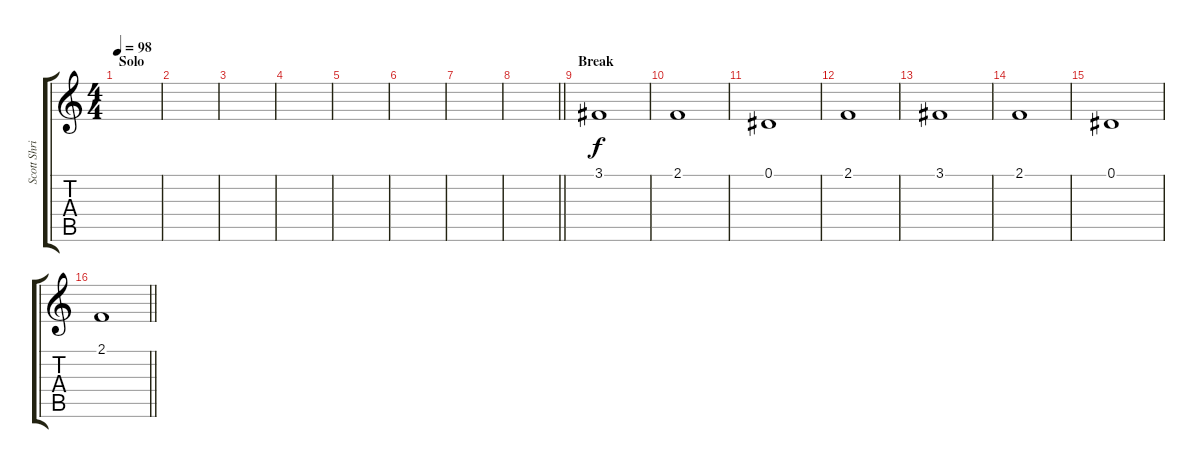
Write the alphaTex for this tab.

\track ("Scott Shriner - Bkup Vocals" "Scott Shri") {instrument choiraahs}
\staff {score tabs}
\tuning (Eb4 Bb3 Gb3 Db3 Ab2 Eb2) {hide}
\ts (4 4)
\section ("" "Solo")
\tempo 98
\clef g2
\ks c
|
|
|
|
|
|
|
\barLineRight lightlight
|
\section ("" "Break")
3.1.1 |
2.1.1 |
0.1.1 |
2.1.1 |
3.1.1 |
2.1.1 |
0.1.1 |
\barLineRight lightlight
2.1.1
